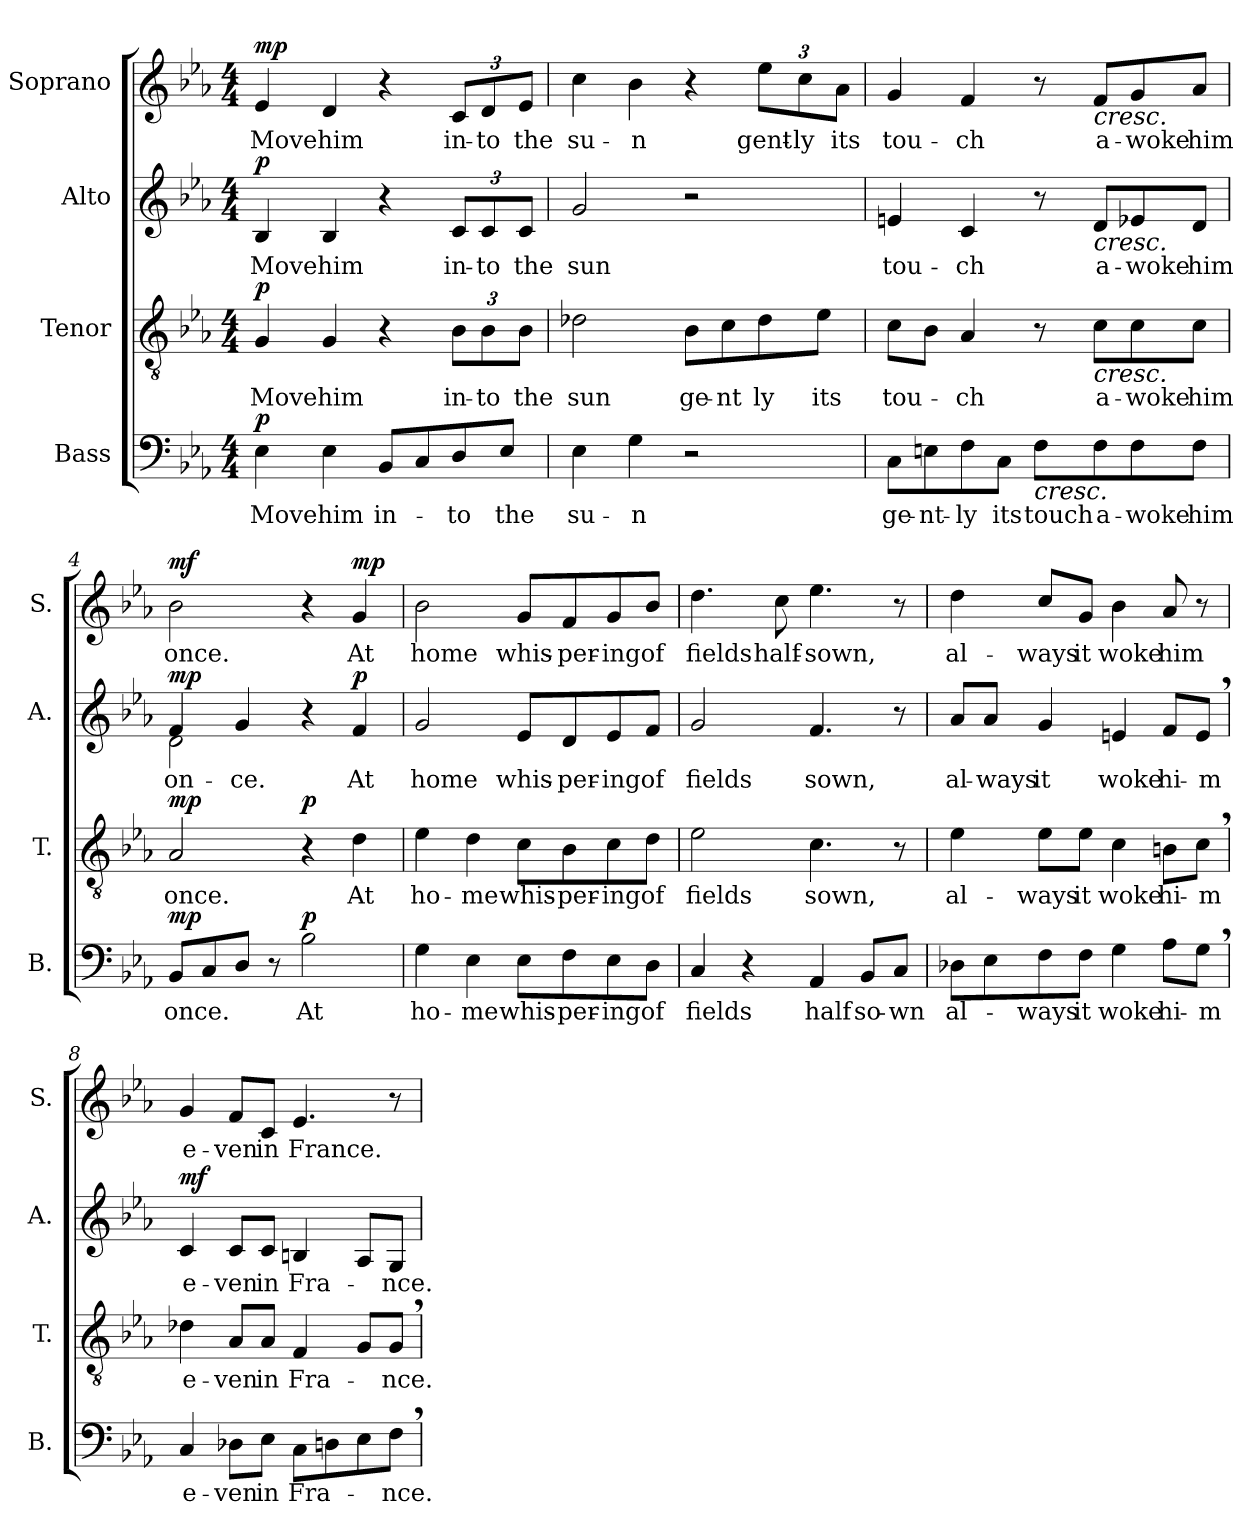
**kern	**text	**dynam	**kern	**text	**dynam	**kern	**text	**dynam	**kern	**text	**dynam
*part4	*part4	*part4	*part3	*part3	*part3	*part2	*part2	*part2	*part1	*part1	*part1
*staff4	*staff4	*staff4	*staff3	*staff3	*staff3	*staff2	*staff2	*staff2	*staff1	*staff1	*staff1
*I"Bass	*	*	*I"Tenor	*	*	*I"Alto	*	*	*I"Soprano	*	*
*I'B.	*	*	*I'T.	*	*	*I'A.	*	*	*I'S.	*	*
*clefF4	*	*	*clefGv2	*	*	*clefG2	*	*	*clefG2	*	*
*k[b-e-a-]	*	*	*k[b-e-a-]	*	*	*k[b-e-a-]	*	*	*k[b-e-a-]	*	*
*M4/4	*	*	*M4/4	*	*	*M4/4	*	*	*M4/4	*	*
*MM53	*	*	*MM53	*	*	*MM53	*	*	*MM53	*	*
=1	=1	=1	=1	=1	=1	=1	=1	=1	=1	=1	=1
!	!LO:LY:b	!LO:DY:b	!	!LO:LY:b	!LO:DY:b	!	!LO:LY:b	!LO:DY:b	!	!LO:LY:b	!LO:DY:b
4E-\	Move	p	4G/	Move	p	4B-/	Move	p	4e-/	Move	mp
!	!LO:LY:b	!	!	!LO:LY:b	!	!	!LO:LY:b	!	!	!LO:LY:b	!
4E-\	him	.	4G/	him	.	4B-/	him	.	4d/	him	.
!	!LO:LY:b	!	!	!	!	!	!	!	!	!	!
8BB-/L	in-	.	4r	.	.	4r	.	.	4r	.	.
8C/	.	.	.	.	.	.	.	.	.	.	.
!	!LO:LY:b	!	!	!	!	!	!	!	!	!	!
*	*	*	*Xbrackettup	*	*	*	*	*	*	*	*
!	!	!	!	!LO:LY:b	!	!	!	!	!	!	!
*	*	*	*	*	*	*Xbrackettup	*	*	*	*	*
!	!	!	!	!	!	!	!LO:LY:b	!	!	!	!
*	*	*	*	*	*	*	*	*	*Xbrackettup	*	*
!	!	!	!	!	!	!	!	!	!	!LO:LY:b	!
8D/	-to	.	12B-\L	in-	.	12c/L	in-	.	12c/L	in-	.
!	!	!	!	!LO:LY:b	!	!	!LO:LY:b	!	!	!LO:LY:b	!
.	.	.	12B-\	-to	.	12c/	-to	.	12d/	-to	.
!	!LO:LY:b	!	!	!	!	!	!	!	!	!	!
8E-/J	the	.	.	.	.	.	.	.	.	.	.
!	!	!	!	!LO:LY:b	!	!	!LO:LY:b	!	!	!LO:LY:b	!
.	.	.	12B-\J	the	.	12c/J	the	.	12e-/J	the	.
=2	=2	=2	=2	=2	=2	=2	=2	=2	=2	=2	=2
!	!LO:LY:b	!	!	!LO:LY:b	!	!	!LO:LY:b	!	!	!LO:LY:b	!
4E-\	su-	.	2d-X\	sun	.	2g/	sun	.	4cc\	su-	.
!	!LO:LY:b	!	!	!	!	!	!	!	!	!LO:LY:b	!
4G\	-n	.	.	.	.	.	.	.	4b-\	-n	.
!	!	!	!	!LO:LY:b	!	!	!	!	!	!	!
2r	.	.	8B-\L	ge-	.	2r	.	.	4r	.	.
!	!	!	!	!LO:LY:b	!	!	!	!	!	!	!
.	.	.	8c\	-nt	.	.	.	.	.	.	.
!	!	!	!	!LO:LY:b	!	!	!	!	!	!LO:LY:b	!
.	.	.	8d-\	ly	.	.	.	.	12ee-\L	gent-	.
!	!	!	!	!	!	!	!	!	!	!LO:LY:b	!
.	.	.	.	.	.	.	.	.	12cc\	-ly	.
!	!	!	!	!LO:LY:b	!	!	!	!	!	!	!
.	.	.	8e-\J	its	.	.	.	.	.	.	.
!	!	!	!	!	!	!	!	!	!	!LO:LY:b	!
.	.	.	.	.	.	.	.	.	12a-\J	its	.
=3	=3	=3	=3	=3	=3	=3	=3	=3	=3	=3	=3
!	!LO:LY:b	!	!	!LO:LY:b	!	!	!LO:LY:b	!	!	!LO:LY:b	!
8C\L	ge-	.	8c\L	tou-	.	4en/	tou-	.	4g/	tou-	.
!	!LO:LY:b	!	!	!	!	!	!	!	!	!	!
8En\	-nt-	.	8B-\J	.	.	.	.	.	.	.	.
!	!LO:LY:b	!	!	!LO:LY:b	!	!	!LO:LY:b	!	!	!LO:LY:b	!
8F\	-ly	.	4A-/	-ch	.	4c/	-ch	.	4f/	-ch	.
!	!LO:LY:b	!	!	!	!	!	!	!	!	!	!
8C\J	its	.	.	.	.	.	.	.	.	.	.
!LO:TX:b:i:t=cresc.	!	!	!	!	!	!	!	!	!	!	!
!	!LO:LY:b	!	!	!	!	!	!	!	!	!	!
8F\L	touch	.	8r	.	.	8r	.	.	8r	.	.
!	!	!	!	!	!	!	!	!	!LO:TX:b:i:t=cresc.	!	!
!	!	!	!	!	!	!LO:TX:b:i:t=cresc.	!	!	!	!	!
!	!	!	!LO:TX:b:i:t=cresc.	!	!	!	!	!	!	!	!
!	!LO:LY:b	!	!	!LO:LY:b	!	!	!LO:LY:b	!	!	!LO:LY:b	!
8F\	a-	.	8c\L	a-	.	8d/L	a-	.	8f/L	a-	.
!	!LO:LY:b	!	!	!LO:LY:b	!	!	!LO:LY:b	!	!	!LO:LY:b	!
8F\	-woke	.	8c\	-woke	.	8e-X/	-woke	.	8g/	-woke	.
!	!LO:LY:b	!	!	!LO:LY:b	!	!	!LO:LY:b	!	!	!LO:LY:b	!
8F\J	him	.	8c\J	him	.	8d/J	him	.	8a-/J	him	.
!!LO:LB:g=z
=4	=4	=4	=4	=4	=4	=4	=4	=4	=4	=4	=4
!	!LO:LY:b	!LO:DY:b	!	!LO:LY:b	!LO:DY:b	!	!LO:LY:b	!LO:DY:b	!	!LO:LY:b	!LO:DY:b
*	*	*	*	*	*	*^	*	*	*	*	*
8BB-/L	once.	mp	2A-/	once.	mp	4f/	2d\	on-	mp	2b-\	once.	mf
8C/	.	.	.	.	.	.	.	.	.	.	.	.
!	!	!	!	!	!	!	!	!LO:LY:b	!	!	!	!
8D/J	.	.	.	.	.	4g/	.	-ce.	.	.	.	.
8r	.	.	.	.	.	.	.	.	.	.	.	.
!	!LO:LY:b	!LO:DY:b	!	!	!LO:DY:b	!	!	!	!	!	!	!
2B-\	At	p	4r	.	p	4r	2ryy	.	.	4r	.	.
!	!	!	!	!LO:LY:b	!	!	!	!LO:LY:b	!LO:DY:b	!	!LO:LY:b	!LO:DY:b
.	.	.	4d\	At	.	4f/	.	At	p	4g/	At	mp
*	*	*	*	*	*	*v	*v	*	*	*	*	*
=5	=5	=5	=5	=5	=5	=5	=5	=5	=5	=5	=5
!	!LO:LY:b	!	!	!LO:LY:b	!	!	!LO:LY:b	!	!	!LO:LY:b	!
4G\	ho-	.	4e-\	ho-	.	2g/	home	.	2b-\	home	.
!	!LO:LY:b	!	!	!LO:LY:b	!	!	!	!	!	!	!
4E-\	-me	.	4d\	-me	.	.	.	.	.	.	.
!	!LO:LY:b	!	!	!LO:LY:b	!	!	!LO:LY:b	!	!	!LO:LY:b	!
8E-\L	whis-	.	8c\L	whis-	.	8e-/L	whis-	.	8g/L	whis-	.
!	!LO:LY:b	!	!	!LO:LY:b	!	!	!LO:LY:b	!	!	!LO:LY:b	!
8F\	-per-	.	8B-\	-per-	.	8d/	-per-	.	8f/	-per-	.
!	!LO:LY:b	!	!	!LO:LY:b	!	!	!LO:LY:b	!	!	!LO:LY:b	!
8E-\	-ing	.	8c\	-ing	.	8e-/	-ing	.	8g/	-ing	.
!	!LO:LY:b	!	!	!LO:LY:b	!	!	!LO:LY:b	!	!	!LO:LY:b	!
8D\J	of	.	8d\J	of	.	8f/J	of	.	8b-/J	of	.
=6	=6	=6	=6	=6	=6	=6	=6	=6	=6	=6	=6
!	!LO:LY:b	!	!	!LO:LY:b	!	!	!LO:LY:b	!	!	!LO:LY:b	!
4C/	fields	.	2e-\	fields	.	2g/	fields	.	4.dd\	fields	.
4r	.	.	.	.	.	.	.	.	.	.	.
!	!	!	!	!	!	!	!	!	!	!LO:LY:b	!
.	.	.	.	.	.	.	.	.	8cc\	half-	.
!	!LO:LY:b	!	!	!LO:LY:b	!	!	!LO:LY:b	!	!	!LO:LY:b	!
4AA-/	half	.	4.c\	sown,	.	4.f/	sown,	.	4.ee-\	-sown,	.
!	!LO:LY:b	!	!	!	!	!	!	!	!	!	!
8BB-/L	so-	.	.	.	.	.	.	.	.	.	.
!	!LO:LY:b	!	!	!	!	!	!	!	!	!	!
8C/J	-wn	.	8r	.	.	8r	.	.	8r	.	.
!!LO:PB:g=z
=7	=7	=7	=7	=7	=7	=7	=7	=7	=7	=7	=7
!	!LO:LY:b	!	!	!LO:LY:b	!	!	!LO:LY:b	!	!	!LO:LY:b	!
8D-X\L	al-	.	4e-\	al-	.	8a-/L	al-	.	4dd\	al-	.
!	!	!	!	!	!	!	!LO:LY:b	!	!	!	!
8E-\	.	.	.	.	.	8a-/J	-ways	.	.	.	.
!	!LO:LY:b	!	!	!LO:LY:b	!	!	!LO:LY:b	!	!	!LO:LY:b	!
8F\	-ways	.	8e-\L	-ways	.	4g/	it	.	8cc/L	-ways	.
!	!LO:LY:b	!	!	!LO:LY:b	!	!	!	!	!	!LO:LY:b	!
8F\J	it	.	8e-\J	it	.	.	.	.	8g/J	it	.
!	!LO:LY:b	!	!	!LO:LY:b	!	!	!LO:LY:b	!	!	!LO:LY:b	!
4G\	woke	.	4c\	woke	.	4en/	woke	.	4b-\	woke	.
!	!LO:LY:b	!	!	!LO:LY:b	!	!	!LO:LY:b	!	!	!LO:LY:b	!
8A-\L	hi-	.	8Bn\L	hi-	.	8f/L	hi-	.	8a-/	him	.
!	!LO:LY:b	!	!	!LO:LY:b	!	!	!LO:LY:b	!	!	!	!
8G,\J	-m	.	8c,\J	-m	.	8e,/J	-m	.	8r	.	.
=8	=8	=8	=8	=8	=8	=8	=8	=8	=8	=8	=8
!	!LO:LY:b	!	!	!LO:LY:b	!	!	!LO:LY:b	!LO:DY:b	!	!LO:LY:b	!
4C/	e-	.	4d-X\	e-	.	4c/	e-	mf	4g/	e-	.
!	!LO:LY:b	!	!	!LO:LY:b	!	!	!LO:LY:b	!	!	!LO:LY:b	!
8D-X\L	-ven	.	8A-/L	-ven	.	8c/L	-ven	.	8f/L	-ven	.
!	!LO:LY:b	!	!	!LO:LY:b	!	!	!LO:LY:b	!	!	!LO:LY:b	!
8E-\J	in	.	8A-/J	in	.	8c/J	in	.	8c/J	in	.
!	!LO:LY:b	!	!	!LO:LY:b	!	!	!LO:LY:b	!	!	!LO:LY:b	!
8C\L	Fra-	.	4F/	Fra-	.	4Bn/	Fra-	.	4.e-/	France.	.
8Dn\	.	.	.	.	.	.	.	.	.	.	.
8E-\	.	.	8G/L	.	.	8A-/L	.	.	.	.	.
!	!LO:LY:b	!	!	!LO:LY:b	!	!	!LO:LY:b	!	!	!	!
8F,\J	-nce.	.	8G,/J	-nce.	.	8G/J	-nce.	.	8r	.	.
=	=	=	=	=	=	=	=	=	=	=	=
*-	*-	*-	*-	*-	*-	*-	*-	*-	*-	*-	*-
